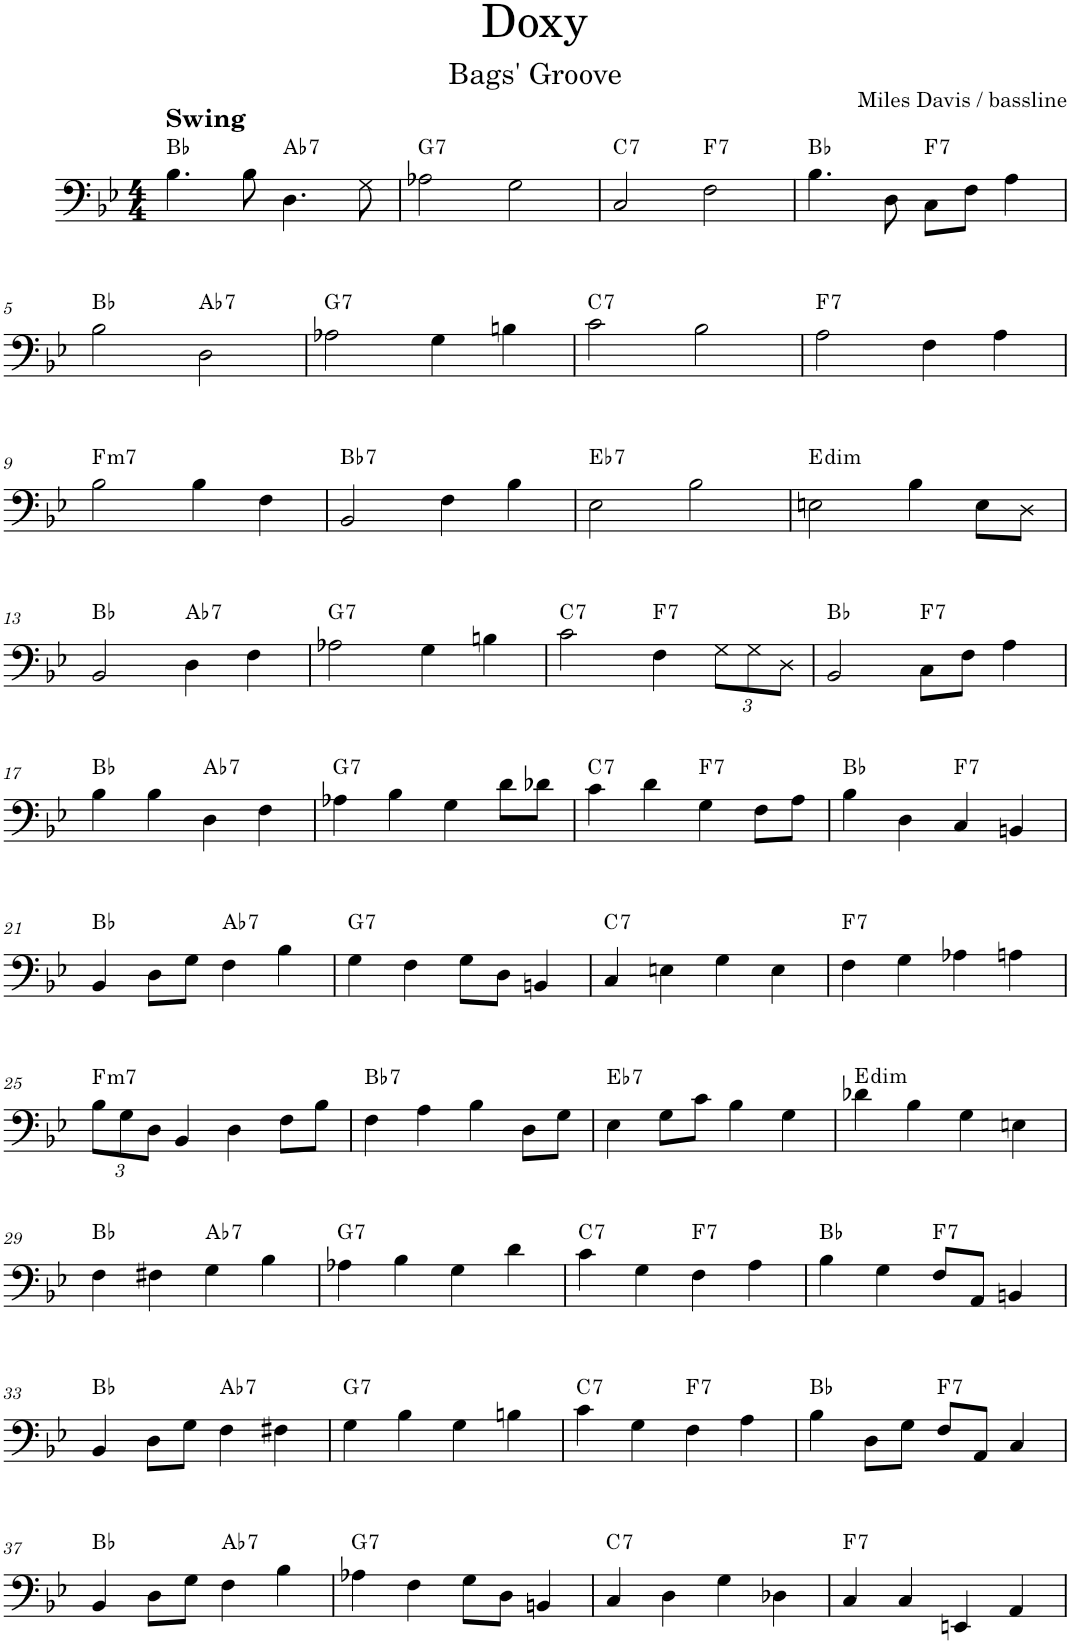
**kern	**harte
*part1	*part1
*staff1	*
*I"Bass Guitar	*
*I'B. Guit.	*
*clefF4	*
*Trd7c12	*
*k[b-e-]	*
*M4/4	*
=1	=1
!LO:TX:a:B:t=Swing	!
4.B-\	Bb:maj
8B-\	.
!	!LO:H:kt=7
4.D\	Ab:7
8G\	.
=2	=2
!	!LO:H:kt=7
2A-X\	G:7
2G\	.
=3	=3
!	!LO:H:kt=7
2C/	C:7
!	!LO:H:kt=7
2F\	F:7
=4	=4
4.B-\	Bb:maj
8D\	.
!	!LO:H:kt=7
8C\L	F:7
8F\J	.
4A\	.
!!LO:LB:g=z
=5	=5
2B-\	Bb:maj
!	!LO:H:kt=7
2D\	Ab:7
=6	=6
!	!LO:H:kt=7
2A-X\	G:7
4G\	.
4Bn\	.
=7	=7
!	!LO:H:kt=7
2c\	C:7
2B-\	.
=8	=8
!	!LO:H:kt=7
2A\	F:7
4F\	.
4A\	.
!!LO:LB:g=z
=9	=9
!	!LO:H:kt=m7
2B-\	F:min7
4B-\	.
4F\	.
=10	=10
!	!LO:H:kt=7
2BB-/	Bb:7
4F\	.
4B-\	.
=11	=11
!	!LO:H:kt=7
2E-\	Eb:7
2B-\	.
=12	=12
!	!LO:H:kt=dim
2En\	E:dim
4B-\	.
8E\L	.
8D\J	.
!!LO:LB:g=z
=13	=13
2BB-/	Bb:maj
!	!LO:H:kt=7
4D\	Ab:7
4F\	.
=14	=14
!	!LO:H:kt=7
2A-X\	G:7
4G\	.
4Bn\	.
=15	=15
!	!LO:H:kt=7
2c\	C:7
!	!LO:H:kt=7
4F\	F:7
*Xbrackettup	*
12G\L	.
12G\	.
12D\J	.
=16	=16
2BB-/	Bb:maj
!	!LO:H:kt=7
8C\L	F:7
8F\J	.
4A\	.
!!LO:LB:g=z
=17	=17
4B-\	Bb:maj
4B-\	.
!	!LO:H:kt=7
4D\	Ab:7
4F\	.
=18	=18
!	!LO:H:kt=7
4A-X\	G:7
4B-\	.
4G\	.
8d\L	.
8d-X\J	.
=19	=19
!	!LO:H:kt=7
4c\	C:7
4d\	.
!	!LO:H:kt=7
4G\	F:7
8F\L	.
8A\J	.
=20	=20
4B-\	Bb:maj
4D\	.
!	!LO:H:kt=7
4C/	F:7
4BBn/	.
!!LO:LB:g=z
=21	=21
4BB-/	Bb:maj
8D\L	.
8G\J	.
!	!LO:H:kt=7
4F\	Ab:7
4B-\	.
=22	=22
!	!LO:H:kt=7
4G\	G:7
4F\	.
8G\L	.
8D\J	.
4BBn/	.
=23	=23
!	!LO:H:kt=7
4C/	C:7
4En\	.
4G\	.
4E\	.
=24	=24
!	!LO:H:kt=7
4F\	F:7
4G\	.
4A-X\	.
4An\	.
!!LO:LB:g=z
=25	=25
!	!LO:H:kt=m7
12B-\L	F:min7
12G\	.
12D\J	.
4BB-/	.
4D\	.
8F\L	.
8B-\J	.
=26	=26
!	!LO:H:kt=7
4F\	Bb:7
4A\	.
4B-\	.
8D\L	.
8G\J	.
=27	=27
!	!LO:H:kt=7
4E-\	Eb:7
8G\L	.
8c\J	.
4B-\	.
4G\	.
=28	=28
!	!LO:H:kt=dim
4d-X\	E:dim
4B-\	.
4G\	.
4En\	.
!!LO:LB:g=z
=29	=29
4F\	Bb:maj
4F#X\	.
!	!LO:H:kt=7
4G\	Ab:7
4B-\	.
=30	=30
!	!LO:H:kt=7
4A-X\	G:7
4B-\	.
4G\	.
4d\	.
=31	=31
!	!LO:H:kt=7
4c\	C:7
4G\	.
!	!LO:H:kt=7
4F\	F:7
4A\	.
=32	=32
4B-\	Bb:maj
4G\	.
!	!LO:H:kt=7
8F/L	F:7
8AA/J	.
4BBn/	.
!!LO:LB:g=z
=33	=33
4BB-/	Bb:maj
8D\L	.
8G\J	.
!	!LO:H:kt=7
4F\	Ab:7
4F#X\	.
=34	=34
!	!LO:H:kt=7
4G\	G:7
4B-\	.
4G\	.
4Bn\	.
=35	=35
!	!LO:H:kt=7
4c\	C:7
4G\	.
!	!LO:H:kt=7
4F\	F:7
4A\	.
=36	=36
4B-\	Bb:maj
8D\L	.
8G\J	.
!	!LO:H:kt=7
8F/L	F:7
8AA/J	.
4C/	.
!!LO:LB:g=z
=37	=37
4BB-/	Bb:maj
8D\L	.
8G\J	.
!	!LO:H:kt=7
4F\	Ab:7
4B-\	.
=38	=38
!	!LO:H:kt=7
4A-X\	G:7
4F\	.
8G\L	.
8D\J	.
4BBn/	.
=39	=39
!	!LO:H:kt=7
4C/	C:7
4D\	.
4G\	.
4D-X\	.
=40	=40
!	!LO:H:kt=7
4C/	F:7
4C/	.
4EEn/	.
4AA/	.
=	=
*-	*-
